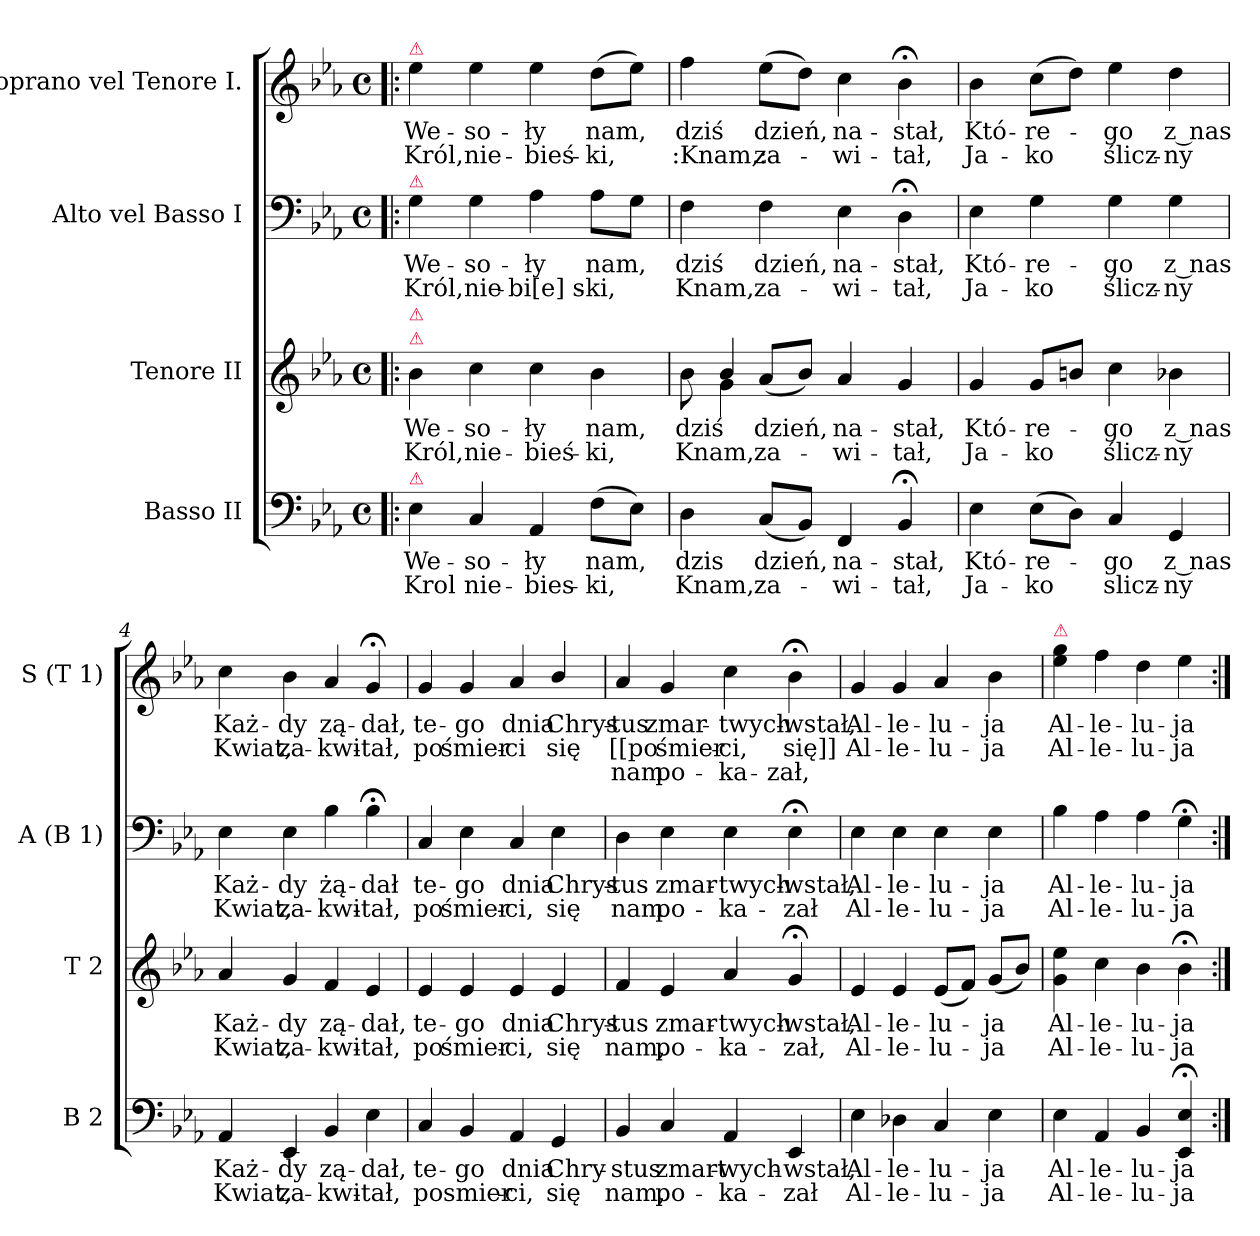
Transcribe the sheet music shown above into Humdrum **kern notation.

**kern	**text	**text	**kern	**text	**text	**kern	**text	**text	**kern	**text	**text	**text
*part4	*part4	*part4	*part3	*part3	*part3	*part2	*part2	*part2	*part1	*part1	*part1	*part1
*staff4	*staff4	*staff4	*staff3	*staff3	*staff3	*staff2	*staff2	*staff2	*staff1	*staff1	*staff1	*staff1
*I"Basso II	*	*	*I"Tenore II	*	*	*I"Alto vel Basso I	*	*	*I"Soprano vel Tenore I.	*	*	*
*I'B 2	*	*	*I'T 2	*	*	*I'A (B 1)	*	*	*I'S (T 1)	*	*	*
*clefF4	*	*	*clefG2	*	*	*clefF4	*	*	*clefG2	*	*	*
*	*	*	*ITrd7c12	*	*	*	*	*	*	*	*	*
*k[b-e-a-]	*	*	*k[b-e-a-]	*	*	*k[b-e-a-]	*	*	*k[b-e-a-]	*	*	*
*E-:	*	*	*E-:	*	*	*E-:	*	*	*E-:	*	*	*
*M4/4	*	*	*M4/4	*	*	*M4/4	*	*	*M4/4	*	*	*
*met(c)	*	*	*met(c)	*	*	*met(c)	*	*	*met(c)	*	*	*
=1!|:	=1!|:	=1!|:	=1!|:	=1!|:	=1!|:	=1!|:	=1!|:	=1!|:	=1!|:	=1!|:	=1!|:	=1!|:
!	!	!	!	!	!	!	!	!	!LO:TX:a:color=crimson:t=⚠	!	!	!
!	!	!	!	!	!	!LO:TX:a:color=crimson:t=⚠	!	!	!	!	!	!
!	!	!	!LO:TX:a:color=crimson:t=⚠	!	!	!	!	!	!	!	!	!
!	!	!	!LO:TX:a:color=crimson:t=⚠	!	!	!	!	!	!	!	!	!
!LO:TX:a:color=crimson:t=⚠	!	!	!	!	!	!	!	!	!	!	!	!
4E-\	We-	Krol	4B-\	We-	Król,	4G\	We-	Król,	4ee-\	We-	Król,	.
4C/	-so-	nie-	4c\	-so-	nie-	4G\	-so-	nie-	4ee-\	-so-	nie-	.
4AA-/	-ły	-bies-	4c\	-ły	-bieś-	4A-\	-ły	-bi[e]s-	4ee-\	-ły	-bieś-	.
(>8F\L	nam,	-ki,	4B-\	nam,	-ki,	8A-\L	nam,	-ki,	(>8dd\L	nam,	-ki,	.
8E-\J)	.	.	.	.	.	8G\J	.	.	8ee-\J)	.	.	.
=2	=2	=2	=2	=2	=2	=2	=2	=2	=2	=2	=2	=2
!	!	!	!LO:N:vis=4	!	!	!	!	!	!	!	!	!
*	*	*	*^	*	*	*	*	*	*	*	*	*
4D\	dzis	Knam,	8B-\	8ryy	dziś	Knam,	4F\	dziś	Knam,	4ff\	dziś	:Knam,:	.
!	!	!	!LO:N:vis=4	!LO:N:vis=4	!	!	!	!	!	!	!	!	!
.	.	.	8B-	8G	.	.	.	.	.	.	.	.	.
(<8C/L	dzień,	za-	(<8A-/L	2.ryy	dzień,	za-	4F\	dzień,	za-	(>8ee-\L	dzień,	za-	.
8BB-/J)	.	.	8B-/J)	.	.	.	.	.	.	8dd\J)	.	.	.
4FF/	na-	-wi-	4A-/	.	na-	-wi-	4E-\	na-	-wi-	4cc\	na-	-wi-	.
4BB-;</	-stał,	-tał,	4G/	.	-stał,	-tał,	4D;<\	-stał,	-tał,	4b-;<\	-stał,	-tał,	.
*	*	*	*v	*v	*	*	*	*	*	*	*	*	*
=3	=3	=3	=3	=3	=3	=3	=3	=3	=3	=3	=3	=3
4E-\	Któ-	Ja-	4G/	Któ-	Ja-	4E-\	Któ-	Ja-	4b-\	Któ-	Ja-	.
(>8E-\L	-re-	-ko	8G/L	-re-	-ko	4G\	-re-	-ko	(>8cc\L	-re-	-ko	.
8D\J)	.	.	8Bn/J	.	.	.	.	.	8dd\J)	.	.	.
4C/	-go	slicz-	4c\	-go	ślicz-	4G\	-go	ślicz-	4ee-\	-go	ślicz-	.
4GG/	z nas	-ny	4B-X\	z nas	-ny	4G\	z nas	-ny	4dd\	z nas	-ny	.
=4	=4	=4	=4	=4	=4	=4	=4	=4	=4	=4	=4	=4
4AA-/	Każ-	Kwiat,	4A-/	Każ-	Kwiat,	4E-\	Każ-	Kwiat,	4cc\	Każ-	Kwiat,	.
4EE-/	-dy	za-	4G/	-dy	za-	4E-\	-dy	za-	4b-\	-dy	za-	.
4BB-/	zą-	-kwi-	4F/	zą-	-kwi-	4B-\	żą-	-kwi-	4a-/	zą-	-kwi-	.
4E-\	-dał,	-tał,	4E-/	-dał,	-tał,	4B-;\	-dał	-tał,	4g;</	-dał,	-tał,	.
=5	=5	=5	=5	=5	=5	=5	=5	=5	=5	=5	=5	=5
4C/	te-	po	4E-/	te-	po	4C/	te-	po	4g/	te-	po	.
4BB-/	-go	smier-	4E-/	-go	śmier-	4E-\	-go	śmier-	4g/	-go	śmier-	.
4AA-/	dnia	-ci,	4E-/	dnia	-ci,	4C/	dnia	-ci,	4a-/	dnia	-ci	.
4GG/	Chry-	się	4E-/	Chrys-	się	4E-\	Chrys-	się	4b-/	Chrys-	się	.
=6	=6	=6	=6	=6	=6	=6	=6	=6	=6	=6	=6	=6
4BB-/	-stus	nam,	4F/	-tus	nam,	4D\	-tus	nam	4a-/	-tus	[[po	nam
4C/	zmart-	po-	4E-/	zmar-	po-	4E-\	zmar-	po-	4g/	zmar-	śmier-	po-
4AA-/	-wych-	-ka-	4A-/	-twych-	-ka-	4E-\	-twych-	-ka-	4cc\	-twych-	-ci,	-ka-
4EE-/	-wstał,	-zał	4G;</	-wstał,	-zał,	4E-;<\	-wstał,	-zał	4b-;<\	-wstał,	się]]	-zał,
=7	=7	=7	=7	=7	=7	=7	=7	=7	=7	=7	=7	=7
4E-\	Al-	Al-	4E-/	Al-	Al-	4E-\	Al-	Al-	4g/	Al-	Al-	.
4D-X\	-le-	-le-	4E-/	-le-	-le-	4E-\	-le-	-le-	4g/	-le-	-le-	.
4C/	-lu-	-lu-	(>8E-/L	-lu-	-lu-	4E-\	-lu-	-lu-	4a-/	-lu-	-lu-	.
.	.	.	8F/J)	.	.	.	.	.	.	.	.	.
4E-\	-ja	-ja	(>8G/L	-ja	-ja	4E-\	-ja	-ja	4b-\	-ja	-ja	.
.	.	.	8B-/J)	.	.	.	.	.	.	.	.	.
=8	=8	=8	=8	=8	=8	=8	=8	=8	=8	=8	=8	=8
!	!	!	!	!	!	!	!	!	!LO:TX:a:color=crimson:t=⚠	!	!	!
4E-\	Al-	Al-	4G\ 4e-\	Al-	Al-	4B-\	Al-	Al-	4ee-\ 4gg\	Al-	Al-	.
4AA-/	-le-	-le-	4c\	-le-	-le-	4A-\	-le-	-le-	4ff\	-le-	-le-	.
4BB-/	-lu-	-lu-	4B-\	-lu-	-lu-	4A-\	-lu-	-lu-	4dd\	-lu-	-lu-	.
4EE-;</ 4E-;</	-ja	-ja	4B-;<\	-ja	-ja	4G;<\	-ja	-ja	4ee-\	-ja	-ja	.
=:|!	=:|!	=:|!	=:|!	=:|!	=:|!	=:|!	=:|!	=:|!	=:|!	=:|!	=:|!	=:|!
*-	*-	*-	*-	*-	*-	*-	*-	*-	*-	*-	*-	*-
